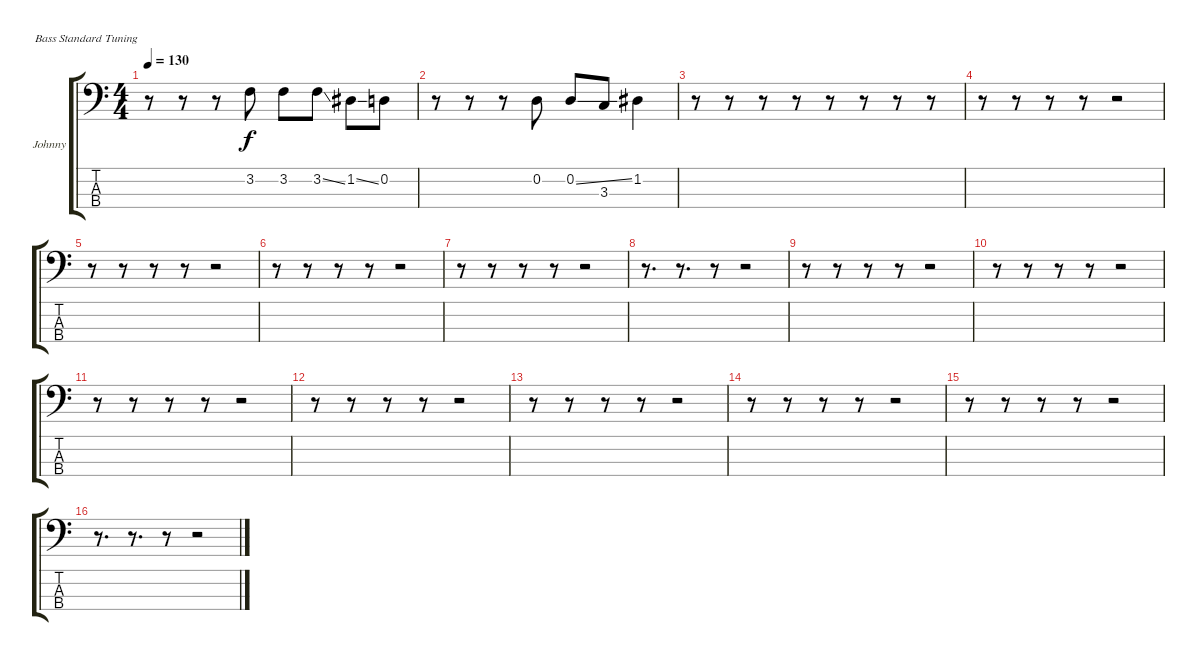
\defaultSystemsLayout 4
\bracketExtendMode groupsimilarinstruments
\firstSystemTrackNameOrientation horizontal
\otherSystemsTrackNameOrientation horizontal
\track ("Johnny  Christ" "Johnny") {instrument electricbassfinger}
\staff {score tabs}
\tuning (G2 D2 A1 E1)
\ts (4 4)
\tempo 130
\clef f4
\ks c
r.8{dy f} r.8 r.8 3.2.8 3.2.8 3.2{ss}.8 1.2{ss}.8 0.2.8 |
r.8 r.8 r.8 0.2.8 0.2{ss}.8 3.3.8 1.2.4 |
r.8 r.8 r.8 r.8 r.8 r.8 r.8 r.8 |
r.8 r.8 r.8 r.8 r.2 |
r.8 r.8 r.8 r.8 r.2 |
r.8 r.8 r.8 r.8 r.2 |
r.8 r.8 r.8 r.8 r.2 |
r.8{d} r.8{d} r.8 r.2 |
r.8 r.8 r.8 r.8 r.2 |
r.8 r.8 r.8 r.8 r.2 |
r.8 r.8 r.8 r.8 r.2 |
r.8 r.8 r.8 r.8 r.2 |
r.8 r.8 r.8 r.8 r.2 |
r.8 r.8 r.8 r.8 r.2 |
r.8 r.8 r.8 r.8 r.2 |
r.8{d} r.8{d} r.8 r.2
